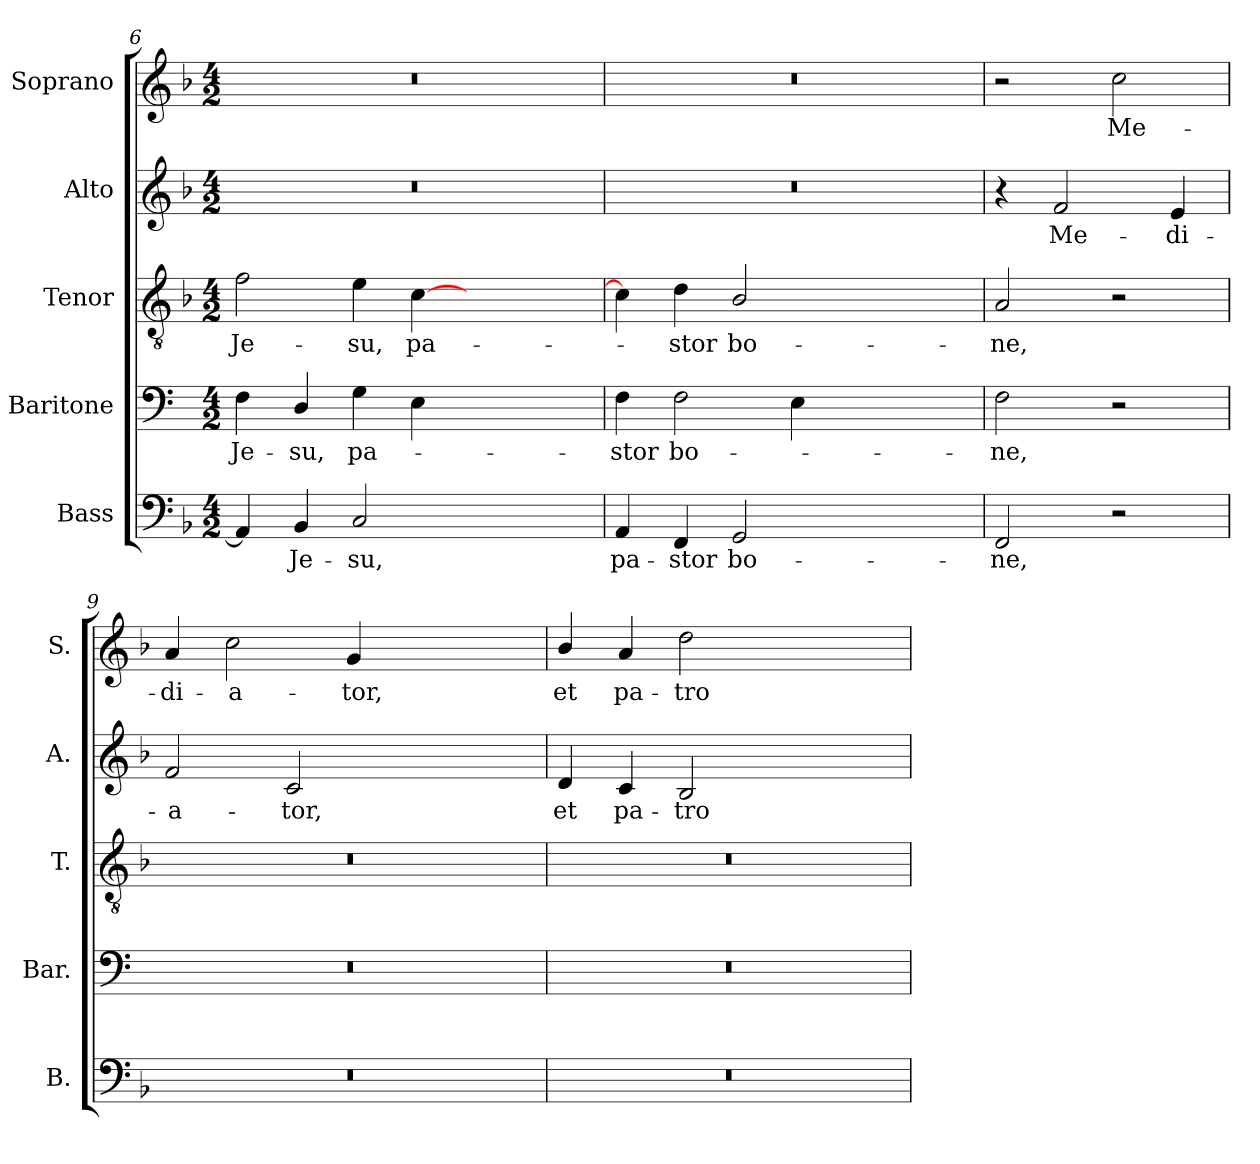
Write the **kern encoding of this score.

**kern	**text	**kern	**text	**kern	**text	**kern	**text	**kern	**text
*part5	*part5	*part4	*part4	*part3	*part3	*part2	*part2	*part1	*part1
*staff5	*staff5	*staff4	*staff4	*staff3	*staff3	*staff2	*staff2	*staff1	*staff1
*I"Bass	*	*I"Baritone	*	*I"Tenor	*	*I"Alto	*	*I"Soprano	*
*I'B.	*	*I'Bar.	*	*I'T.	*	*I'A.	*	*I'S.	*
*clefF4	*	*clefF4	*	*clefGv2	*	*clefG2	*	*clefG2	*
*	*	*	*	*ITrd7c12	*	*	*	*	*
*k[b-]	*	*k[]	*	*k[b-]	*	*k[b-]	*	*k[b-]	*
*F:	*	*C:	*	*F:	*	*F:	*	*F:	*
*M4/2	*	*M4/2	*	*M4/2	*	*M4/2	*	*M4/2	*
=6	=6	=6	=6	=6	=6	=6	=6	=6	=6
!	!	!	!LO:LY:b:color=#000000	!	!	!	!	!	!
!	!	!	!	!	!LO:LY:b:color=#000000	!	!	!	!
4AAi/]	.	4Fi\	Je-	2Fi\	Je-	0r	.	0r	.
!	!LO:LY:b:color=#000000	!	!	!	!	!	!	!	!
!	!	!	!LO:LY:b:color=#000000	!	!	!	!	!	!
4BB-i/	Je-	4Di/	-su,	.	.	.	.	.	.
!	!LO:LY:b:color=#000000	!	!	!	!	!	!	!	!
!	!	!	!LO:LY:b:color=#000000	!	!	!	!	!	!
!	!	!	!	!	!LO:LY:b:color=#000000	!	!	!	!
2Ci/	-su,	4Gi\	pa-	4Ei\	-su,	.	.	.	.
!	!	!	!	!	!LO:LY:b:color=#000000	!	!	!	!
.	.	4Ei\	.	[4Ci\	pa-	.	.	.	.
1ryy	.	1ryy	.	1ryy	.	.	.	.	.
=7	=7	=7	=7	=7	=7	=7	=7	=7	=7
!	!LO:LY:b:color=#000000	!	!	!	!	!	!	!	!
!	!	!	!LO:LY:b:color=#000000	!	!	!	!	!	!
4AAi/	pa-	4Fi\	-stor	4Ci\]	.	0r	.	0r	.
!	!LO:LY:b:color=#000000	!	!	!	!	!	!	!	!
!	!	!	!LO:LY:b:color=#000000	!	!	!	!	!	!
!	!	!	!	!	!LO:LY:b:color=#000000	!	!	!	!
4FFi/	-stor	2Fi\	bo-	4Di\	-stor	.	.	.	.
!	!LO:LY:b:color=#000000	!	!	!	!	!	!	!	!
!	!	!	!	!	!LO:LY:b:color=#000000	!	!	!	!
2GGi/	bo-	.	.	2BB-i/	bo-	.	.	.	.
.	.	4Ei\	.	.	.	.	.	.	.
1ryy	.	1ryy	.	1ryy	.	.	.	.	.
=8	=8	=8	=8	=8	=8	=8	=8	=8	=8
!	!LO:LY:b:color=#000000	!	!	!	!	!	!	!	!
!	!	!	!LO:LY:b:color=#000000	!	!	!	!	!	!
!	!	!	!	!	!LO:LY:b:color=#000000	!	!	!	!
2FFi/	-ne,	2Fi\	-ne,	2AAi/	-ne,	4r	.	2r	.
!	!	!	!	!	!	!	!LO:LY:b:color=#000000	!	!
.	.	.	.	.	.	2fi/	Me-	.	.
!	!	!	!	!	!	!	!	!	!LO:LY:b:color=#000000
2r	.	2r	.	2r	.	.	.	2cci\	Me-
!	!	!	!	!	!	!	!LO:LY:b:color=#000000	!	!
.	.	.	.	.	.	4ei/	-di-	.	.
!!LO:LB:g=z
=9	=9	=9	=9	=9	=9	=9	=9	=9	=9
!	!	!	!	!	!	!	!LO:LY:b:color=#000000	!	!
!	!	!	!	!	!	!	!	!	!LO:LY:b:color=#000000
0r	.	0r	.	0r	.	2fi/	-a-	4ai/	-di-
!	!	!	!	!	!	!	!	!	!LO:LY:b:color=#000000
.	.	.	.	.	.	.	.	2cci\	-a-
!	!	!	!	!	!	!	!LO:LY:b:color=#000000	!	!
.	.	.	.	.	.	2ci/	-tor,	.	.
!	!	!	!	!	!	!	!	!	!LO:LY:b:color=#000000
.	.	.	.	.	.	.	.	4gi/	-tor,
.	.	.	.	.	.	1ryy	.	1ryy	.
=10	=10	=10	=10	=10	=10	=10	=10	=10	=10
!	!	!	!	!	!	!	!LO:LY:b:color=#000000	!	!
!	!	!	!	!	!	!	!	!	!LO:LY:b:color=#000000
0r	.	0r	.	0r	.	4di/	et	4b-i/	et
!	!	!	!	!	!	!	!LO:LY:b:color=#000000	!	!
!	!	!	!	!	!	!	!	!	!LO:LY:b:color=#000000
.	.	.	.	.	.	4ci/	pa-	4ai/	pa-
!	!	!	!	!	!	!	!LO:LY:b:color=#000000	!	!
!	!	!	!	!	!	!	!	!	!LO:LY:b:color=#000000
.	.	.	.	.	.	2B-i/	-tro-	2ddi\	-tro-
.	.	.	.	.	.	1ryy	.	1ryy	.
=	=	=	=	=	=	=	=	=	=
*-	*-	*-	*-	*-	*-	*-	*-	*-	*-
